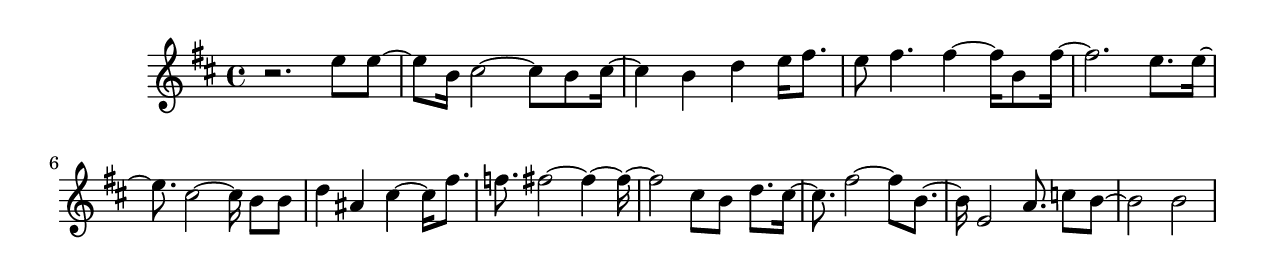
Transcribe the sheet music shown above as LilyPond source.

#(set-default-paper-size "letter")

<<

\new ChordNames {
    \set majorSevenSymbol = \markup { maj7 } 
    \set additionalPitchPrefix = #"add"
    \chordmode {
        s16*192
    }
}

\new Staff { 
    {
        \clef treble
        \key b \minor
        \time 4/4
        
        r2. e''8 e''8~ | e''8 b'16 cis''2~ cis''8 b'8 cis''16~ | cis''4 b'4 d''4 e''16 fis''8. | e''8 fis''4. fis''4~ fis''16 b'8 fis''16~ | fis''2. e''8. e''16~ | e''8. cis''2~ cis''16 b'8 b'8 | d''4 ais'4 cis''4~ cis''16 fis''8. | f''8. fis''2~ fis''4~ fis''16~ | fis''2 cis''8 b'8 d''8. cis''16~ | cis''8. fis''2~ fis''8 b'8.~ | b'16 e'2 a'8. c''8 b'8~ | b'2 b'2
    }
}

>>

\version "2.18.2"